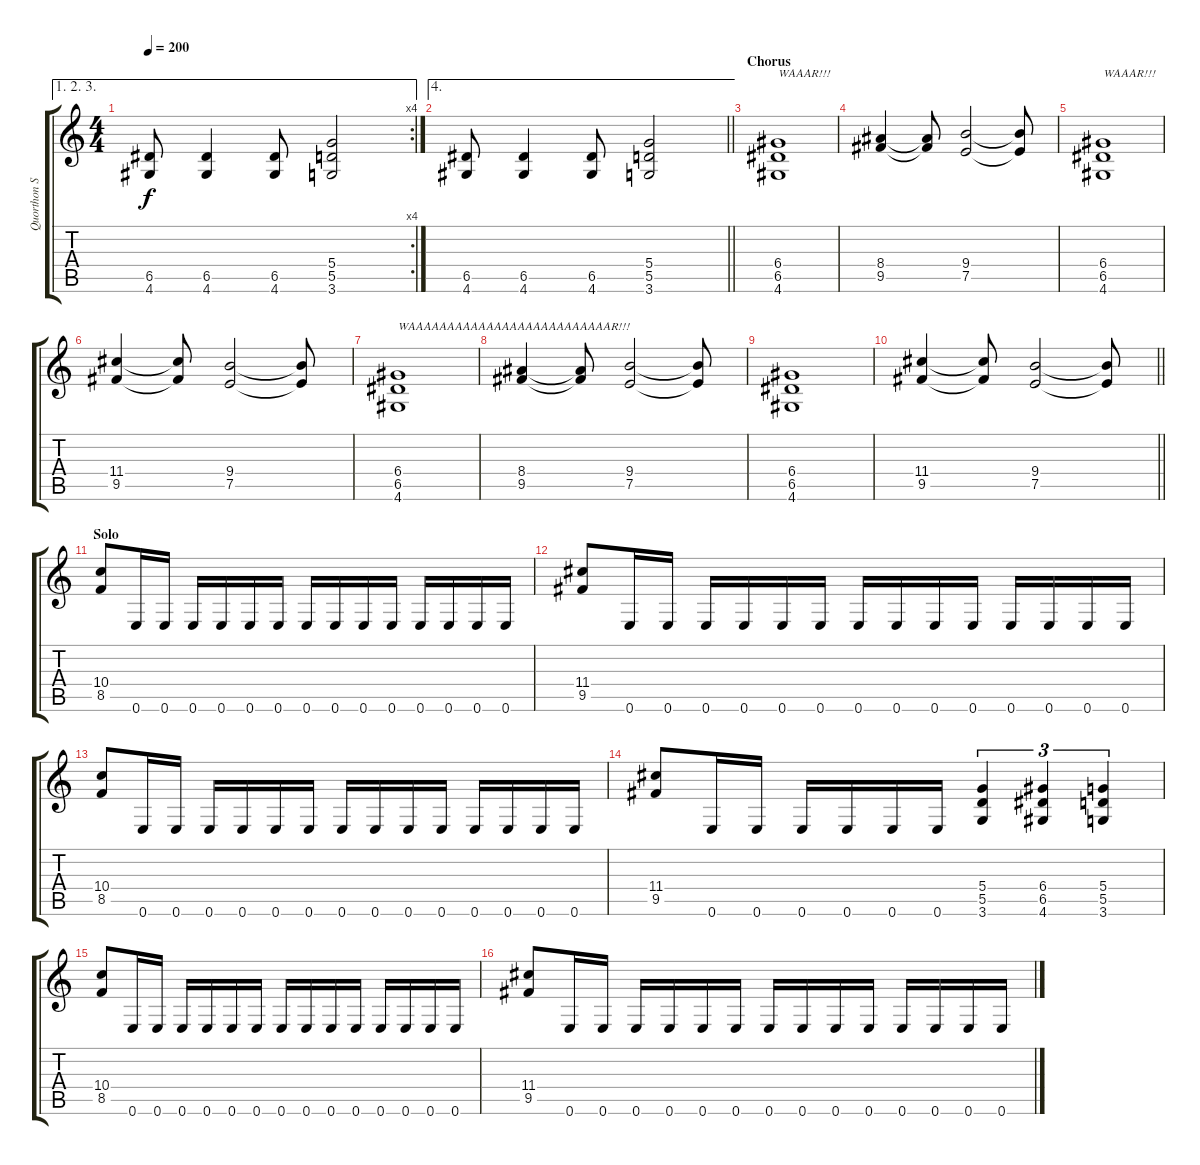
\track ("Quorthon Seth" "Quorthon S") {instrument distortionguitar}
\staff {score tabs}
\tuning (E4 B3 G3 D3 A2 E2) {hide}
\ae (1 2 3)
\rc 4
\ts (4 4)
\tempo 200
\clef g2
\ks c
(6.5 4.6).8{dy f} (6.5 4.6).4 (6.5 4.6).8 (5.4 5.5 3.6).2 |
\ae 4
\barLineRight lightlight
(6.5 4.6).8 (6.5 4.6).4 (6.5 4.6).8 (5.4 5.5 3.6).2 |
\section ("" "Chorus")
(6.4 6.5 4.6).1{txt "WAAAR!!!"} |
(8.4 9.5).4 (8.4{t} 9.5{t}).8 (9.4 7.5).2 (9.4{t} 7.5{t}).8 |
(6.4 6.5 4.6).1{txt "WAAAR!!!"} |
(11.4 9.5).4 (11.4{t} 9.5{t}).8 (9.4 7.5).2 (9.4{t} 7.5{t}).8 |
(6.4 6.5 4.6).1{txt "WAAAAAAAAAAAAAAAAAAAAAAAAAAR!!!"} |
(8.4 9.5).4 (8.4{t} 9.5{t}).8 (9.4 7.5).2 (9.4{t} 7.5{t}).8 |
(6.4 6.5 4.6).1 |
\barLineRight lightlight
(11.4 9.5).4 (11.4{t} 9.5{t}).8 (9.4 7.5).2 (9.4{t} 7.5{t}).8 |
\section ("" "Solo")
(10.4 8.5).8 0.6.16 0.6.16 0.6.16 0.6.16 0.6.16 0.6.16 0.6.16 0.6.16 0.6.16 0.6.16 0.6.16 0.6.16 0.6.16 0.6.16 |
(11.4 9.5).8 0.6.16 0.6.16 0.6.16 0.6.16 0.6.16 0.6.16 0.6.16 0.6.16 0.6.16 0.6.16 0.6.16 0.6.16 0.6.16 0.6.16 |
(10.4 8.5).8 0.6.16 0.6.16 0.6.16 0.6.16 0.6.16 0.6.16 0.6.16 0.6.16 0.6.16 0.6.16 0.6.16 0.6.16 0.6.16 0.6.16 |
(11.4 9.5).8 0.6.16 0.6.16 0.6.16 0.6.16 0.6.16 0.6.16 (5.4 5.5 3.6).4{tu (3 2)} (6.4 6.5 4.6).4{tu (3 2)} (5.4 5.5 3.6).4{tu (3 2)} |
(10.4 8.5).8 0.6.16 0.6.16 0.6.16 0.6.16 0.6.16 0.6.16 0.6.16 0.6.16 0.6.16 0.6.16 0.6.16 0.6.16 0.6.16 0.6.16 |
(11.4 9.5).8 0.6.16 0.6.16 0.6.16 0.6.16 0.6.16 0.6.16 0.6.16 0.6.16 0.6.16 0.6.16 0.6.16 0.6.16 0.6.16 0.6.16
